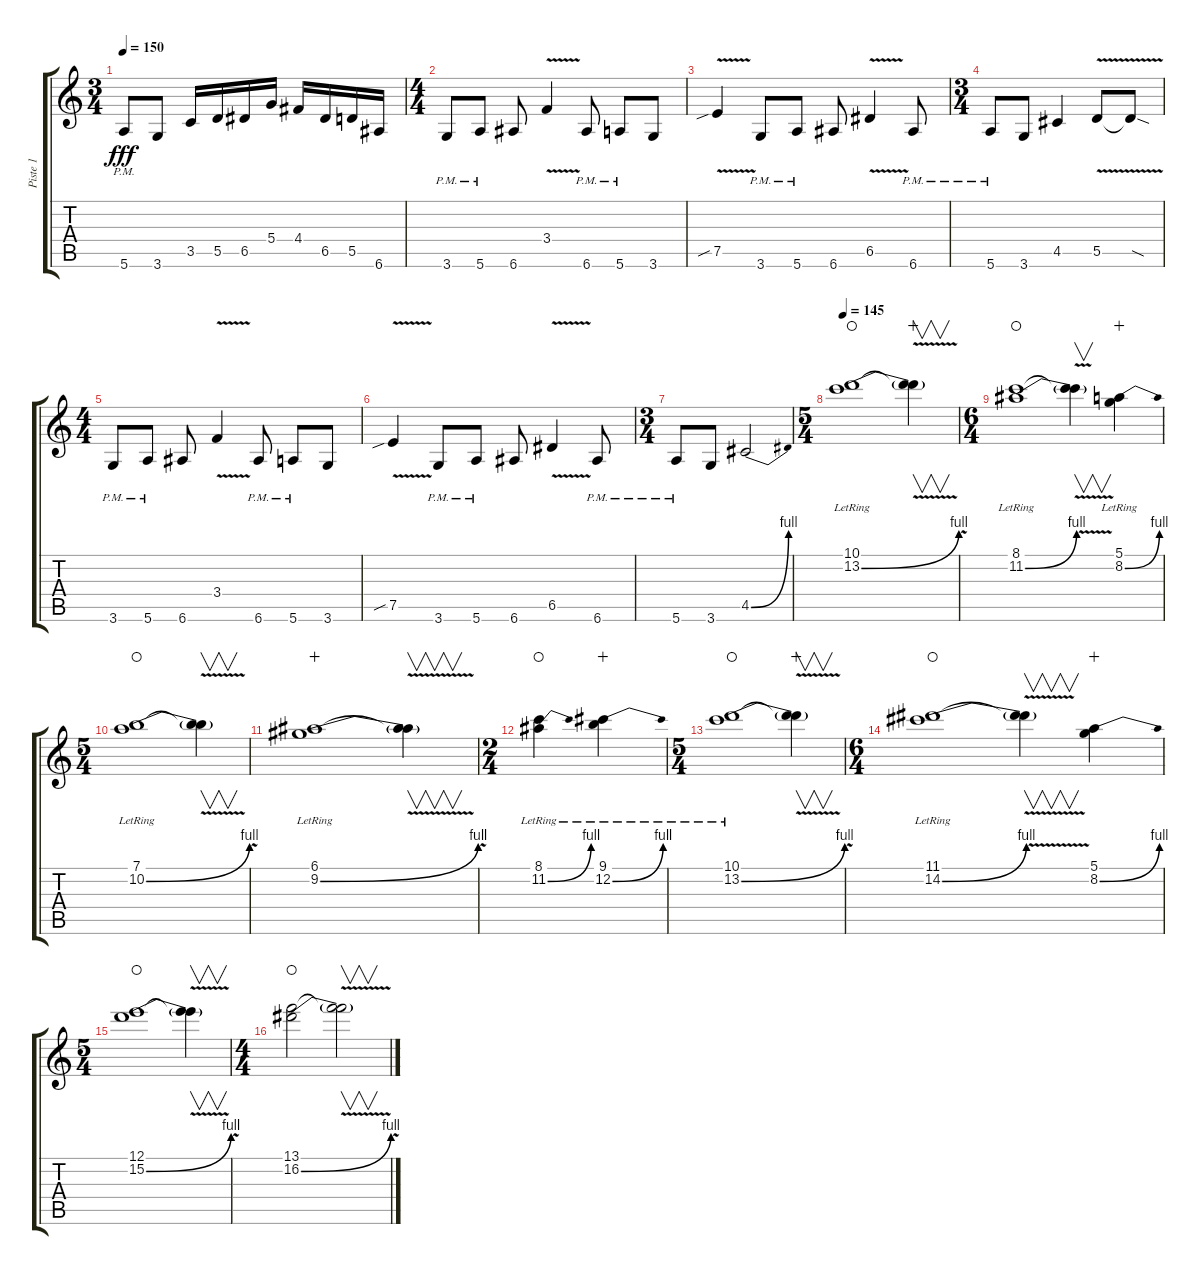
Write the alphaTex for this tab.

\track ("Piste 1" "Piste 1") {instrument distortionguitar}
\staff {score tabs}
\tuning (E4 B3 G3 D3 A2 E2) {hide}
\ts (3 4)
\tempo 150
\clef g2
\ks c
5.6{pm}.8{dy fff} 3.6.8 3.5.16 5.5.16 6.5.16 5.4.16 4.4.16 6.5.16 5.5.16 6.6.16 |
\ts (4 4)
3.6{pm}.8 5.6{pm}.8 6.6.8 3.4{v}.4 6.6{pm}.8 5.6{pm}.8 3.6.8 |
7.5{v sib}.4 3.6{pm}.8 5.6{pm}.8 6.6.8 6.5{v}.4 6.6{pm}.8 |
\ts (3 4)
5.6{pm}.8 3.6.8 4.5.4 5.5{v}.8 5.5{sod t}.8 |
\ts (4 4)
3.6{pm}.8 5.6{pm}.8 6.6.8 3.4{v}.4 6.6{pm}.8 5.6{pm}.8 3.6.8 |
7.5{v sib}.4 3.6{pm}.8 5.6{pm}.8 6.6.8 6.5{v}.4 6.6{pm}.8 |
\ts (3 4)
5.6{pm}.8 3.6.8 4.5{be (bend 0 0 60 4)}.2 |
\ts (5 4)
\tempo 145
(10.1{lr} 13.2{be (bend 0 0 60 4) lr}).1{volume 16 instrument distortionguitar waho} (10.1{v t} 13.2{v t}).4{v wahc} |
\ts (6 4)
(8.1{lr} 11.2{be (bend 0 0 60 4) lr}).1{waho} (8.1{v t} 11.2{v t}).4{v} (5.1{lr} 8.2{be (bend 0 0 60 4) lr}).4{wahc} |
\ts (5 4)
(7.1{lr} 10.2{be (bend 0 0 60 4) lr}).1{waho} (7.1{v t} 10.2{v t}).4{v} |
(6.1{lr} 9.2{be (bend 0 0 60 4) lr}).1{wahc} (6.1{v t} 9.2{v t}).4{v} |
\ts (2 4)
(8.1{lr} 11.2{be (bend 0 0 60 4) lr}).4{waho} (9.1{lr} 12.2{be (bend 0 0 60 4) lr}).4{wahc} |
\ts (5 4)
(10.1{lr} 13.2{be (bend 0 0 60 4) lr}).1{waho} (10.1{v t} 13.2{v t}).4{v wahc} |
\ts (6 4)
(11.1{lr} 14.2{be (bend 0 0 60 4) lr}).1{waho} (11.1{v t} 14.2{v t}).4{v} (5.1 8.2{be (bend 0 0 60 4)}).4{wahc} |
\ts (5 4)
(12.1 15.2{be (bend 0 0 60 4)}).1{waho} (12.1{v t} 15.2{v t}).4{v} |
\ts (4 4)
(13.1 16.2{be (bend 0 0 60 4)}).2{waho} (13.1{v t} 16.2{v t}).2{v}
